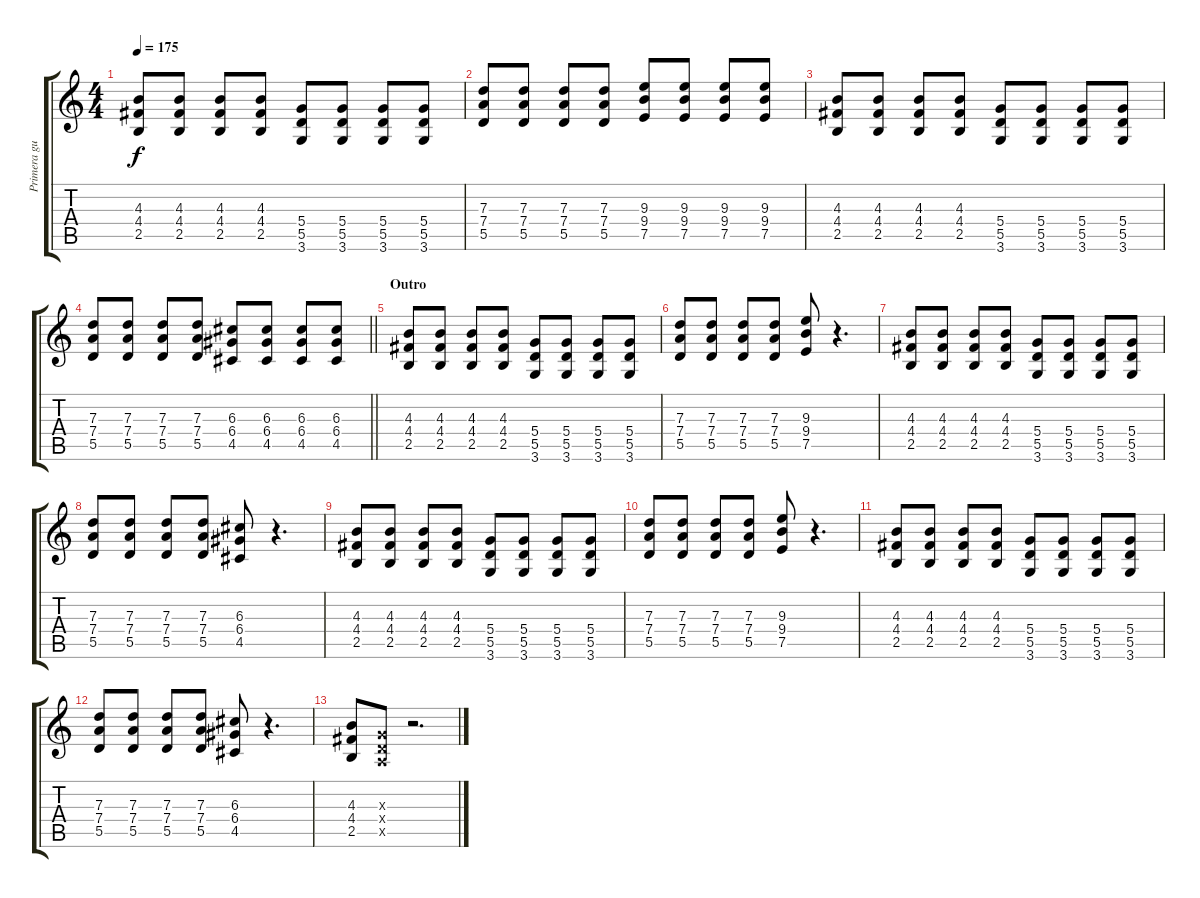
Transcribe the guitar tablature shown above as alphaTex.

\track ("Primera guitarra" "Primera gu") {instrument distortionguitar}
\staff {score tabs}
\tuning (E4 B3 G3 D3 A2 E2) {hide}
\ts (4 4)
\tempo 175
\clef g2
\ks c
(4.3 4.4 2.5).8{dy f} (4.3 4.4 2.5).8 (4.3 4.4 2.5).8 (4.3 4.4 2.5).8 (5.4 5.5 3.6).8 (5.4 5.5 3.6).8 (5.4 5.5 3.6).8 (5.4 5.5 3.6).8 |
(7.3 7.4 5.5).8 (7.3 7.4 5.5).8 (7.3 7.4 5.5).8 (7.3 7.4 5.5).8 (9.3 9.4 7.5).8 (9.3 9.4 7.5).8 (9.3 9.4 7.5).8 (9.3 9.4 7.5).8 |
(4.3 4.4 2.5).8 (4.3 4.4 2.5).8 (4.3 4.4 2.5).8 (4.3 4.4 2.5).8 (5.4 5.5 3.6).8 (5.4 5.5 3.6).8 (5.4 5.5 3.6).8 (5.4 5.5 3.6).8 |
\barLineRight lightlight
(7.3 7.4 5.5).8 (7.3 7.4 5.5).8 (7.3 7.4 5.5).8 (7.3 7.4 5.5).8 (6.3 6.4 4.5).8 (6.3 6.4 4.5).8 (6.3 6.4 4.5).8 (6.3 6.4 4.5).8 |
\section ("" "Outro")
(4.3 4.4 2.5).8 (4.3 4.4 2.5).8 (4.3 4.4 2.5).8 (4.3 4.4 2.5).8 (5.4 5.5 3.6).8 (5.4 5.5 3.6).8 (5.4 5.5 3.6).8 (5.4 5.5 3.6).8 |
(7.3 7.4 5.5).8 (7.3 7.4 5.5).8 (7.3 7.4 5.5).8 (7.3 7.4 5.5).8 (9.3 9.4 7.5).8 r.4{d} |
(4.3 4.4 2.5).8 (4.3 4.4 2.5).8 (4.3 4.4 2.5).8 (4.3 4.4 2.5).8 (5.4 5.5 3.6).8 (5.4 5.5 3.6).8 (5.4 5.5 3.6).8 (5.4 5.5 3.6).8 |
(7.3 7.4 5.5).8 (7.3 7.4 5.5).8 (7.3 7.4 5.5).8 (7.3 7.4 5.5).8 (6.3 6.4 4.5).8 r.4{d} |
(4.3 4.4 2.5).8 (4.3 4.4 2.5).8 (4.3 4.4 2.5).8 (4.3 4.4 2.5).8 (5.4 5.5 3.6).8 (5.4 5.5 3.6).8 (5.4 5.5 3.6).8 (5.4 5.5 3.6).8 |
(7.3 7.4 5.5).8 (7.3 7.4 5.5).8 (7.3 7.4 5.5).8 (7.3 7.4 5.5).8 (9.3 9.4 7.5).8 r.4{d} |
(4.3 4.4 2.5).8 (4.3 4.4 2.5).8 (4.3 4.4 2.5).8 (4.3 4.4 2.5).8 (5.4 5.5 3.6).8 (5.4 5.5 3.6).8 (5.4 5.5 3.6).8 (5.4 5.5 3.6).8 |
(7.3 7.4 5.5).8 (7.3 7.4 5.5).8 (7.3 7.4 5.5).8 (7.3 7.4 5.5).8 (6.3 6.4 4.5).8 r.4{d} |
(4.3 4.4 2.5).8 (0.3{x} 0.4{x} 0.5{x}).8 r.2{d}
